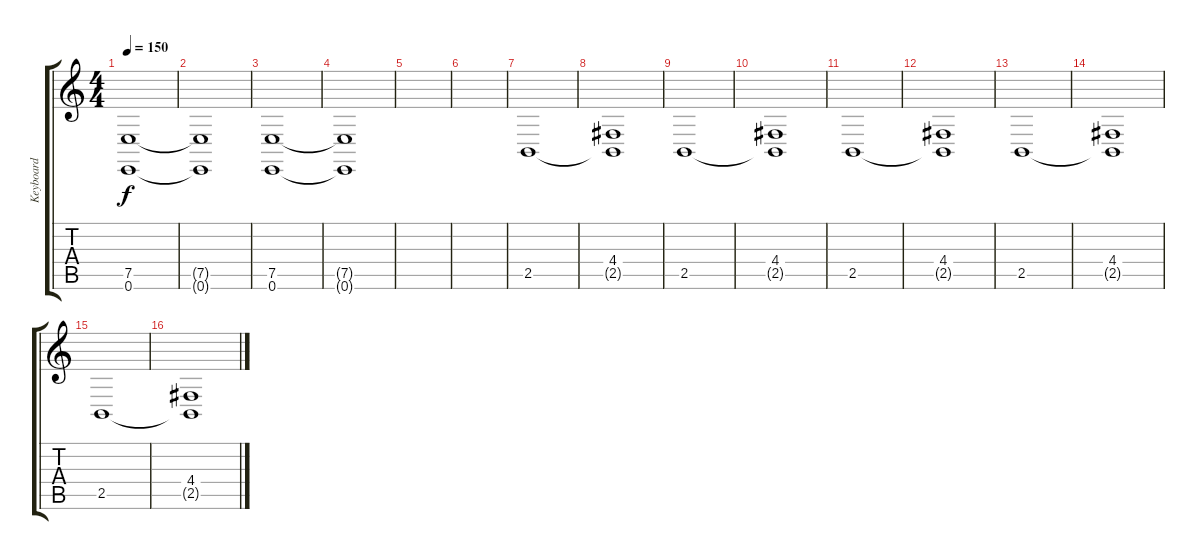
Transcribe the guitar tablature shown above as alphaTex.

\track ("Keyboard" "Keyboard") {instrument stringensemble1}
\staff {score tabs}
\tuning (E4 B3 G3 D3 A2 E2) {hide}
\ts (4 4)
\tempo 150
\clef g2
\ks c
(7.5 0.6).1{dy f} |
(7.5{t} 0.6{t}).1 |
(7.5 0.6).1 |
(7.5{t} 0.6{t}).1 |
|
|
2.5.1 |
(4.4 2.5{t}).1 |
2.5.1 |
(4.4 2.5{t}).1 |
2.5.1 |
(4.4 2.5{t}).1 |
2.5.1 |
(4.4 2.5{t}).1 |
2.5.1 |
(4.4 2.5{t}).1
